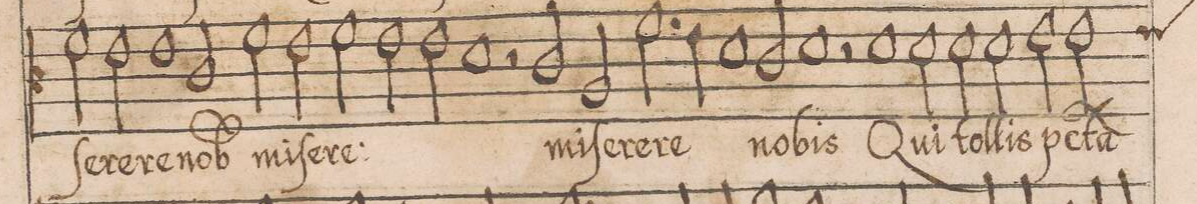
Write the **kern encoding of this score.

**kern	**text
*I"CANTVS	*
*clefC3	*
*k[]	*
*met(c|)	*
*M2/1	*
2f\	-re-
2e\	-re
1e	no-
=58-	=58-
2c/	-bis
*	*ij
2f\	mi-
2e\	-ſe-
2f\	-re-
=59-	=59-
2e\	-re
2e\	no-
1d	-bis
=60-	=60-
2r	.
*custos:A	*
2c/	mi-
2A/	-ſe-
2.f\	-re-
=61-	=61-
4e\	-re
1d	no-
2c\	.
=62-	=62-
1d	-bis
2r	.
*	*Xij
1d	Qui
2d\	tol-
2d\	-lis
2d\	pec-
=64-	=64-
2e\	-ca-
2e\	-ta
*-	*-
